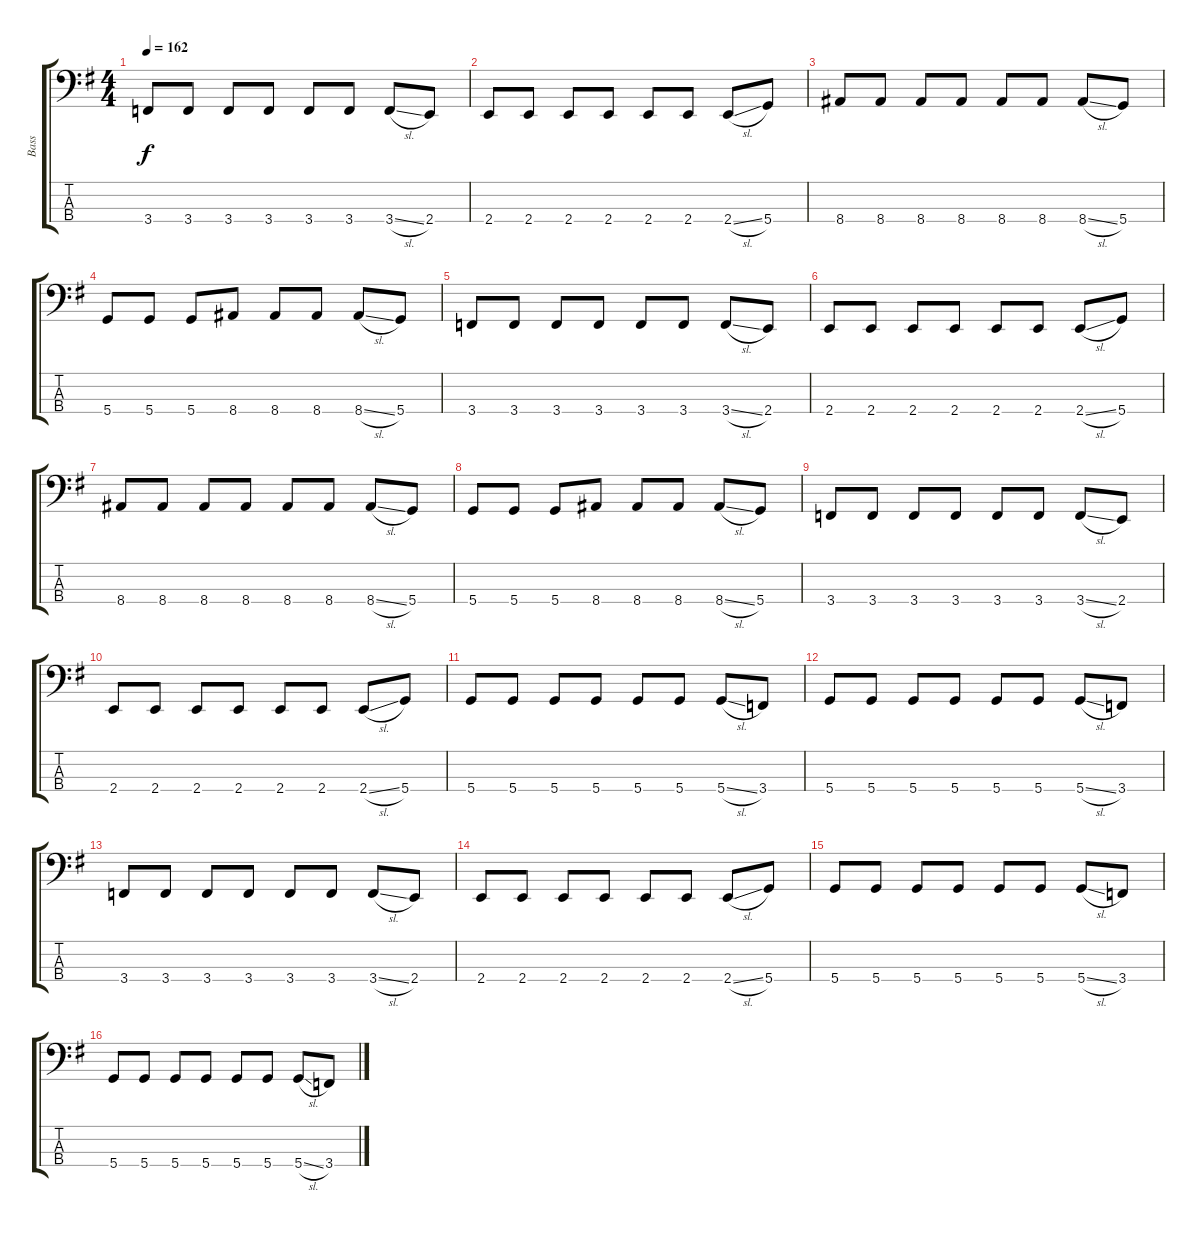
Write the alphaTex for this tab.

\track ("Bass" "Bass") {instrument electricbassfinger}
\staff {score tabs}
\tuning (F2 C2 G1 D1) {hide}
\ts (4 4)
\tempo 162
\clef f4
\ks g
3.4.8{dy f} 3.4.8 3.4.8 3.4.8 3.4.8 3.4.8 3.4{sl}.8 2.4.8 |
2.4.8 2.4.8 2.4.8 2.4.8 2.4.8 2.4.8 2.4{sl}.8 5.4.8 |
8.4.8 8.4.8 8.4.8 8.4.8 8.4.8 8.4.8 8.4{sl}.8 5.4.8 |
5.4.8 5.4.8 5.4.8 8.4.8 8.4.8 8.4.8 8.4{sl}.8 5.4.8 |
3.4.8 3.4.8 3.4.8 3.4.8 3.4.8 3.4.8 3.4{sl}.8 2.4.8 |
2.4.8 2.4.8 2.4.8 2.4.8 2.4.8 2.4.8 2.4{sl}.8 5.4.8 |
8.4.8 8.4.8 8.4.8 8.4.8 8.4.8 8.4.8 8.4{sl}.8 5.4.8 |
5.4.8 5.4.8 5.4.8 8.4.8 8.4.8 8.4.8 8.4{sl}.8 5.4.8 |
3.4.8 3.4.8 3.4.8 3.4.8 3.4.8 3.4.8 3.4{sl}.8 2.4.8 |
2.4.8 2.4.8 2.4.8 2.4.8 2.4.8 2.4.8 2.4{sl}.8 5.4.8 |
5.4.8 5.4.8 5.4.8 5.4.8 5.4.8 5.4.8 5.4{sl}.8 3.4.8 |
5.4.8 5.4.8 5.4.8 5.4.8 5.4.8 5.4.8 5.4{sl}.8 3.4.8 |
3.4.8 3.4.8 3.4.8 3.4.8 3.4.8 3.4.8 3.4{sl}.8 2.4.8 |
2.4.8 2.4.8 2.4.8 2.4.8 2.4.8 2.4.8 2.4{sl}.8 5.4.8 |
5.4.8 5.4.8 5.4.8 5.4.8 5.4.8 5.4.8 5.4{sl}.8 3.4.8 |
5.4.8 5.4.8 5.4.8 5.4.8 5.4.8 5.4.8 5.4{sl}.8 3.4.8
